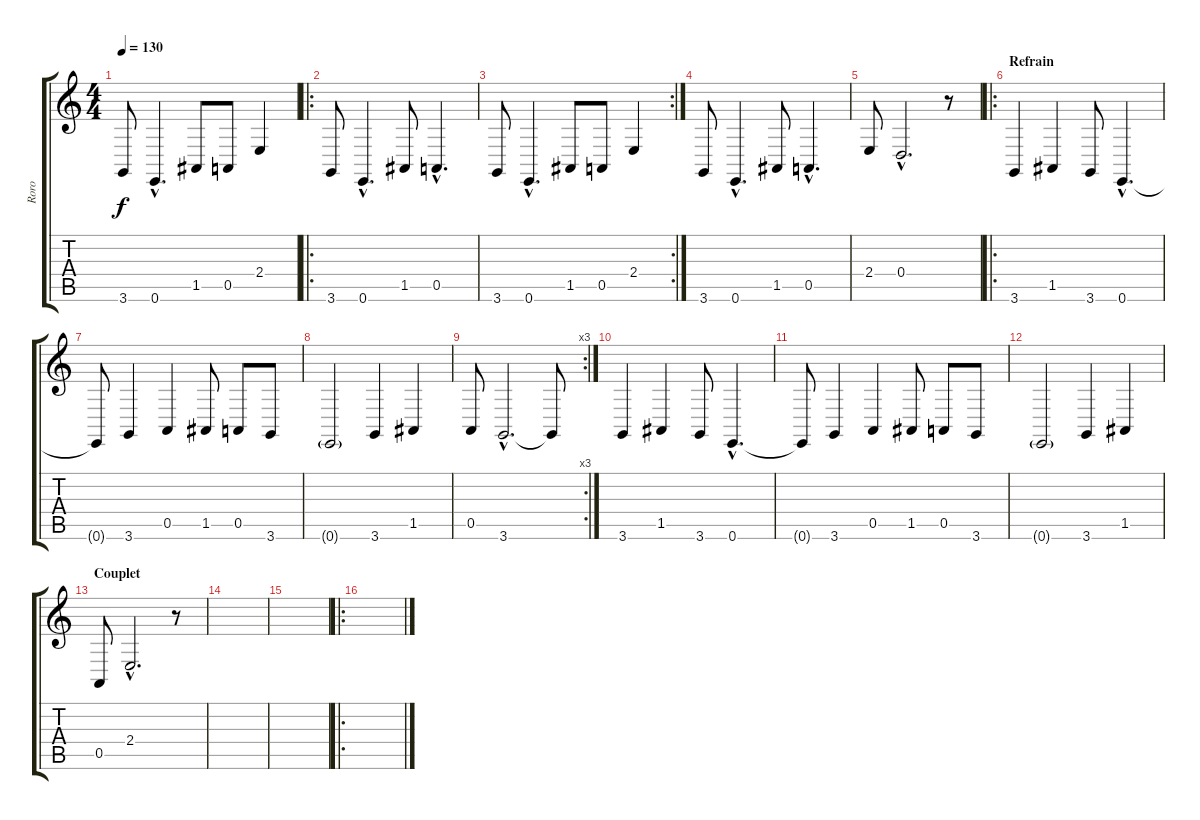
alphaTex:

\track ("Roro" "Roro") {instrument trombone}
\staff {score tabs}
\tuning (E4 B3 G3 D3 A2 E2) {hide}
\ts (4 4)
\tempo 130
\clef g2
\ks c
3.6.8{dy f} 0.6{hac}.4{d} 1.5.8 0.5.8 2.4.4 |
\ro
3.6.8 0.6{hac}.4{d} 1.5.8 0.5{hac}.4{d} |
\rc 2
3.6.8 0.6{hac}.4{d} 1.5.8 0.5.8 2.4.4 |
3.6.8 0.6{hac}.4{d} 1.5.8 0.5{hac}.4{d} |
2.4.8 0.4{hac}.2{d} r.8 |
\ro
\section ("" "Refrain")
3.6.4{volume 16} 1.5.4 3.6.8 0.6{hac}.4{d} |
0.6{t}.8 3.6.4 0.5.4 1.5.8 0.5.8 3.6.8 |
0.6{g}.2 3.6.4 1.5.4 |
\rc 3
0.5.8 3.6{hac}.2{d} 3.6{t}.8 |
3.6.4 1.5.4 3.6.8 0.6{hac}.4{d} |
0.6{t}.8 3.6.4 0.5.4 1.5.8 0.5.8 3.6.8 |
0.6{g}.2 3.6.4 1.5.4 |
\section ("" "Couplet")
0.5.8 2.4{hac}.2{d} r.8 |
|
|
\ro
